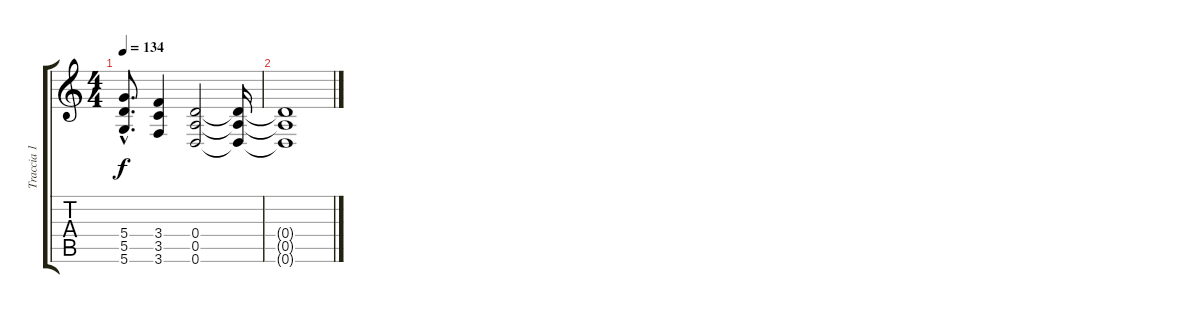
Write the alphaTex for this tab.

\track ("Traccia 1" "Traccia 1") {instrument distortionguitar}
\staff {score tabs}
\tuning (E4 B3 G3 D3 A2 D2) {hide}
\ts (4 4)
\tempo 134
\clef g2
\ks c
(5.4{hac} 5.5{hac} 5.6{hac}).8{d dy f} (3.4 3.5 3.6).4 (0.4 0.5 0.6).2 (0.4{t} 0.5{t} 0.6{t}).16 |
(0.4{t} 0.5{t} 0.6{t}).1
